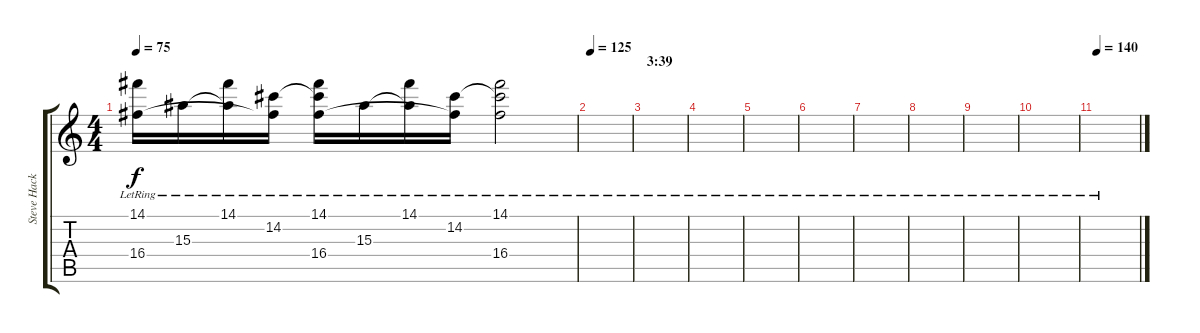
\track ("Steve Hackett (clean guitar solo)" "Steve Hack") {instrument electricguitarjazz}
\staff {score tabs}
\tuning (E4 B3 G3 D3 A2 E2) {hide}
\ts (4 4)
\tempo 75
\clef g2
\ks c
(14.1{lr} 16.4{lr}).16{dy f} 15.3{lr}.16 (14.1{lr} 15.3{t}).16 (14.2{lr} 16.4{t}).16 (14.1{lr} 14.2{t} 16.4{lr}).16 15.3{lr}.16 (14.1{lr} 15.3{t}).16 (14.2{lr} 16.4{t}).16 (14.1{lr} 14.2{t} 16.4{lr}).2 |
\tempo 125
|
\section ("" "3:39")
|
|
|
|
|
|
|
|
\tempo 140
